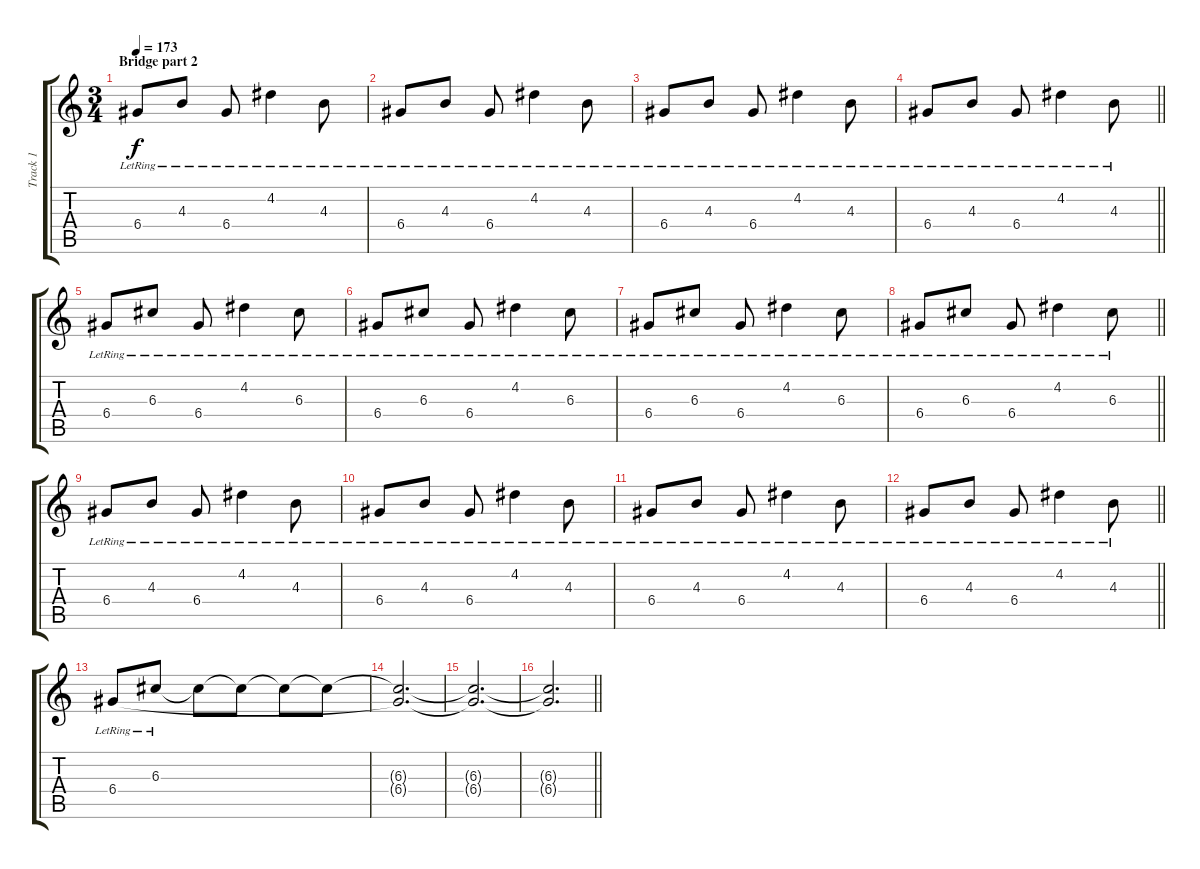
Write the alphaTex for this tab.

\track ("Track 1" "Track 1") {instrument electricguitarclean}
\staff {score tabs}
\tuning (E4 B3 G3 D3 A2 E2) {hide}
\ts (3 4)
\section ("" "Bridge part 2")
\tempo 173
\clef g2
\ks c
6.4{lr}.8{dy f} 4.3{lr}.8 6.4{lr}.8 4.2{lr}.4 4.3{lr}.8 |
6.4{lr}.8 4.3{lr}.8 6.4{lr}.8 4.2{lr}.4 4.3{lr}.8 |
6.4{lr}.8 4.3{lr}.8 6.4{lr}.8 4.2{lr}.4 4.3{lr}.8 |
\barLineRight lightlight
6.4{lr}.8 4.3{lr}.8 6.4{lr}.8 4.2{lr}.4 4.3{lr}.8 |
6.4{lr}.8 6.3{lr}.8 6.4{lr}.8 4.2{lr}.4 6.3{lr}.8 |
6.4{lr}.8 6.3{lr}.8 6.4{lr}.8 4.2{lr}.4 6.3{lr}.8 |
6.4{lr}.8 6.3{lr}.8 6.4{lr}.8 4.2{lr}.4 6.3{lr}.8 |
\barLineRight lightlight
6.4{lr}.8 6.3{lr}.8 6.4{lr}.8 4.2{lr}.4 6.3{lr}.8 |
6.4{lr}.8 4.3{lr}.8 6.4{lr}.8 4.2{lr}.4 4.3{lr}.8 |
6.4{lr}.8 4.3{lr}.8 6.4{lr}.8 4.2{lr}.4 4.3{lr}.8 |
6.4{lr}.8 4.3{lr}.8 6.4{lr}.8 4.2{lr}.4 4.3{lr}.8 |
\barLineRight lightlight
6.4{lr}.8 4.3{lr}.8 6.4{lr}.8 4.2{lr}.4 4.3{lr}.8 |
6.4{lr}.8 6.3{lr}.8 6.3{t}.8 6.3{t}.8 6.3{t}.8 6.3{t}.8 |
(6.3{t} 6.4{t}).2{d} |
(6.3{t} 6.4{t}).2{d} |
\barLineRight lightlight
(6.3{t} 6.4{t}).2{d}
